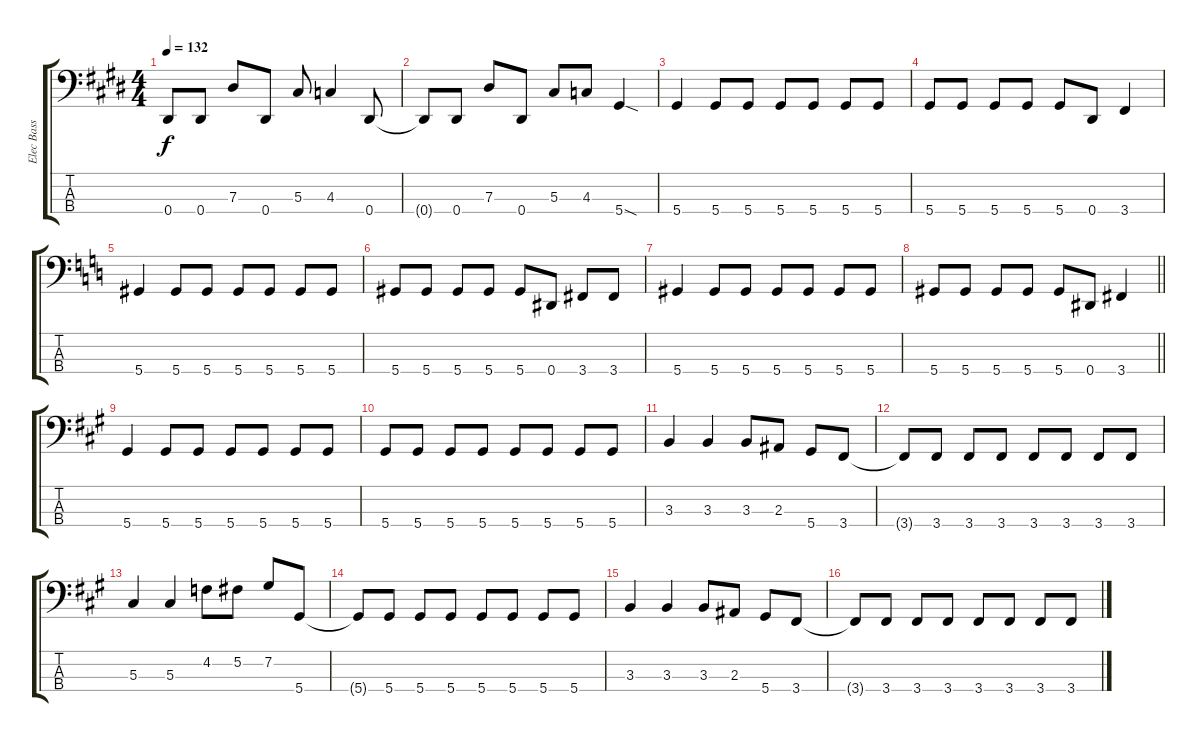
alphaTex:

\track ("Elec Bass (pick)" "Elec Bass ") {instrument electricbasspick}
\staff {score tabs}
\tuning (Gb2 Db2 Ab1 Eb1) {hide}
\ts (4 4)
\tempo 132
\clef f4
\ks e
0.4{t}.8{dy f} 0.4.8 7.3.8 0.4.8 5.3.8 4.3.4 0.4.8 |
0.4{t}.8 0.4.8 7.3.8 0.4.8 5.3.8 4.3.8 5.4{sod}.4 |
5.4.4 5.4.8 5.4.8 5.4.8 5.4.8 5.4.8 5.4.8 |
5.4.8 5.4.8 5.4.8 5.4.8 5.4.8 0.4.8 3.4.4 |
\ks c
5.4.4 5.4.8 5.4.8 5.4.8 5.4.8 5.4.8 5.4.8 |
5.4.8 5.4.8 5.4.8 5.4.8 5.4.8 0.4.8 3.4.8 3.4.8 |
5.4.4 5.4.8 5.4.8 5.4.8 5.4.8 5.4.8 5.4.8 |
\barLineRight lightlight
5.4.8 5.4.8 5.4.8 5.4.8 5.4.8 0.4.8 3.4.4 |
\ks a
5.4.4 5.4.8 5.4.8 5.4.8 5.4.8 5.4.8 5.4.8 |
5.4.8 5.4.8 5.4.8 5.4.8 5.4.8 5.4.8 5.4.8 5.4.8 |
3.3.4 3.3.4 3.3.8 2.3.8 5.4.8 3.4.8 |
3.4{t}.8 3.4.8 3.4.8 3.4.8 3.4.8 3.4.8 3.4.8 3.4.8 |
5.3.4 5.3.4 4.2.8 5.2.8 7.2.8 5.4.8 |
5.4{t}.8 5.4.8 5.4.8 5.4.8 5.4.8 5.4.8 5.4.8 5.4.8 |
3.3.4 3.3.4 3.3.8 2.3.8 5.4.8 3.4.8 |
3.4{t}.8 3.4.8 3.4.8 3.4.8 3.4.8 3.4.8 3.4.8 3.4.8
